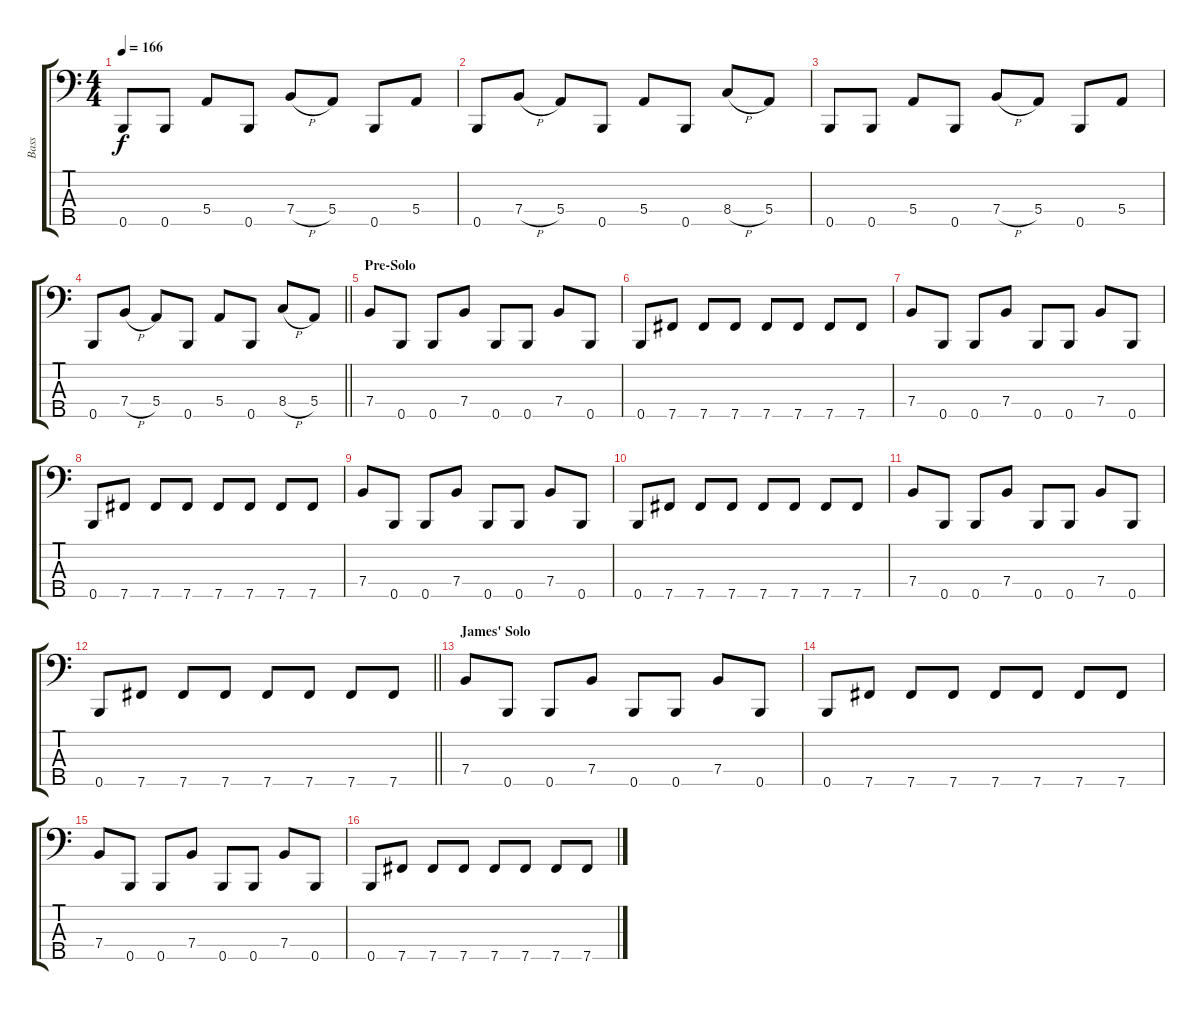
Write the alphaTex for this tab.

\track ("Bass" "Bass") {instrument electricbassfinger}
\staff {score tabs}
\tuning (G2 D2 A1 E1 B0) {hide}
\ts (4 4)
\tempo 166
\clef f4
\ks c
0.5.8{dy f} 0.5.8 5.4.8 0.5.8 7.4{h}.8 5.4.8 0.5.8 5.4.8 |
0.5.8 7.4{h}.8 5.4.8 0.5.8 5.4.8 0.5.8 8.4{h}.8 5.4.8 |
0.5.8 0.5.8 5.4.8 0.5.8 7.4{h}.8 5.4.8 0.5.8 5.4.8 |
\barLineRight lightlight
0.5.8 7.4{h}.8 5.4.8 0.5.8 5.4.8 0.5.8 8.4{h}.8 5.4.8 |
\section ("" "Pre-Solo")
7.4.8 0.5.8 0.5.8 7.4.8 0.5.8 0.5.8 7.4.8 0.5.8 |
0.5.8 7.5.8 7.5.8 7.5.8 7.5.8 7.5.8 7.5.8 7.5.8 |
7.4.8 0.5.8 0.5.8 7.4.8 0.5.8 0.5.8 7.4.8 0.5.8 |
0.5.8 7.5.8 7.5.8 7.5.8 7.5.8 7.5.8 7.5.8 7.5.8 |
7.4.8 0.5.8 0.5.8 7.4.8 0.5.8 0.5.8 7.4.8 0.5.8 |
0.5.8 7.5.8 7.5.8 7.5.8 7.5.8 7.5.8 7.5.8 7.5.8 |
7.4.8 0.5.8 0.5.8 7.4.8 0.5.8 0.5.8 7.4.8 0.5.8 |
\barLineRight lightlight
0.5.8 7.5.8 7.5.8 7.5.8 7.5.8 7.5.8 7.5.8 7.5.8 |
\section ("" "James' Solo")
7.4.8 0.5.8 0.5.8 7.4.8 0.5.8 0.5.8 7.4.8 0.5.8 |
0.5.8 7.5.8 7.5.8 7.5.8 7.5.8 7.5.8 7.5.8 7.5.8 |
7.4.8 0.5.8 0.5.8 7.4.8 0.5.8 0.5.8 7.4.8 0.5.8 |
0.5.8 7.5.8 7.5.8 7.5.8 7.5.8 7.5.8 7.5.8 7.5.8
